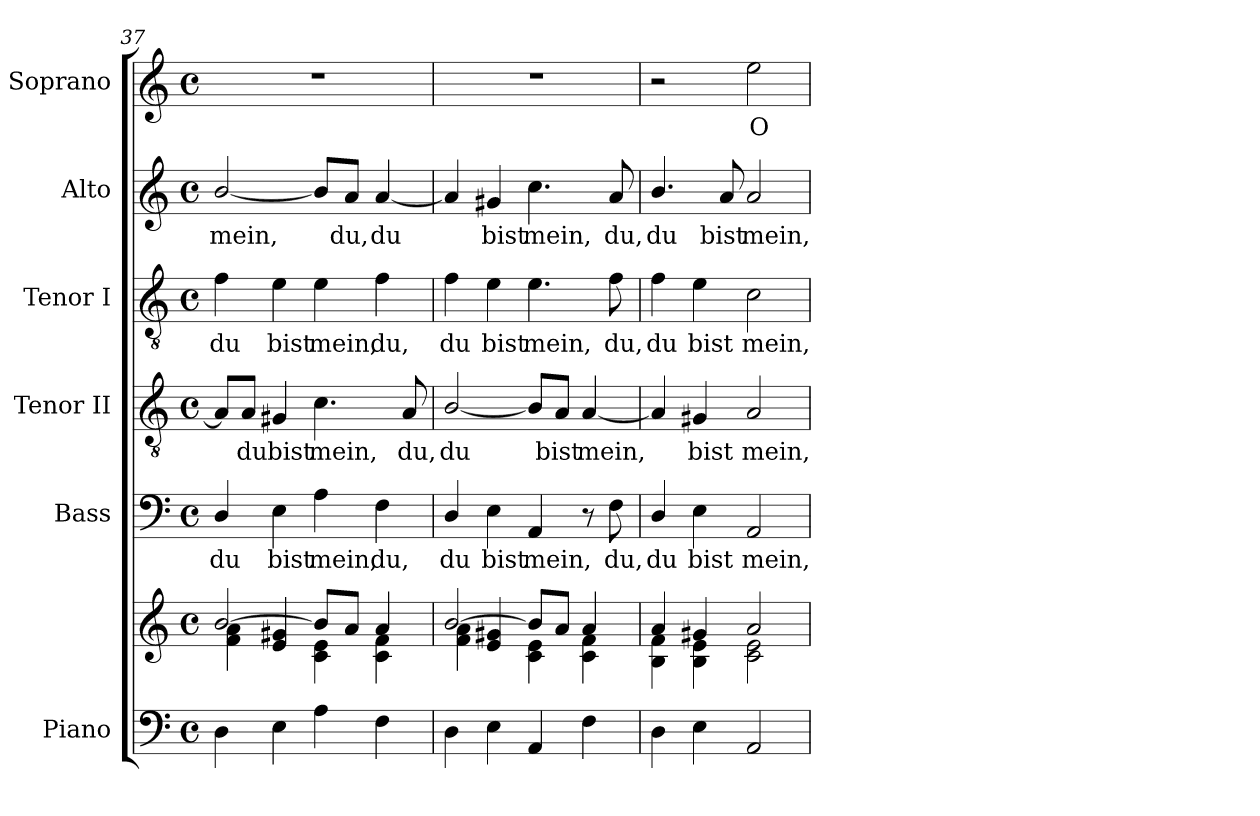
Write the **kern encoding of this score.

**kern	**kern	**kern	**text	**kern	**text	**kern	**text	**kern	**text	**kern	**text
*part6	*part6	*part5	*part5	*part4	*part4	*part3	*part3	*part2	*part2	*part1	*part1
*staff7	*staff6	*staff5	*staff5	*staff4	*staff4	*staff3	*staff3	*staff2	*staff2	*staff1	*staff1
*I"Piano	*	*I"Bass	*	*I"Tenor II	*	*I"Tenor I	*	*I"Alto	*	*I"Soprano	*
*I'Pno.	*	*I'B.	*	*I'T.	*	*I'T.	*	*I'A.	*	*I'S.	*
*clefF4	*clefG2	*clefF4	*	*clefGv2	*	*clefGv2	*	*clefG2	*	*clefG2	*
*	*	*	*	*ITrd7c12	*	*ITrd7c12	*	*	*	*	*
*k[]	*k[]	*k[]	*	*k[]	*	*k[]	*	*k[]	*	*k[]	*
*C:	*C:	*C:	*	*C:	*	*C:	*	*C:	*	*C:	*
*M4/4	*M4/4	*M4/4	*	*M4/4	*	*M4/4	*	*M4/4	*	*M4/4	*
*met(c)	*met(c)	*met(c)	*	*met(c)	*	*met(c)	*	*met(c)	*	*met(c)	*
=37	=37	=37	=37	=37	=37	=37	=37	=37	=37	=37	=37
*	*^	*	*	*	*	*	*	*	*	*	*
!	!	!	!	!LO:LY:b:color=#000000	!	!	!	!	!	!	!	!
!	!	!	!	!	!	!	!	!LO:LY:b:color=#000000	!	!	!	!
!	!	!	!	!	!	!	!	!	!	!LO:LY:b:color=#000000	!	!
4Di\	[2bi/	4fi\ 4ai	4Di/	du	8AAi/L]	.	4Fi\	du	[2bi/	mein,	1r	.
!	!	!	!	!	!	!LO:LY:b:color=#000000	!	!	!	!	!	!
.	.	.	.	.	8AAi/J	du	.	.	.	.	.	.
!	!	!	!	!LO:LY:b:color=#000000	!	!	!	!	!	!	!	!
!	!	!	!	!	!	!LO:LY:b:color=#000000	!	!	!	!	!	!
!	!	!	!	!	!	!	!	!LO:LY:b:color=#000000	!	!	!	!
4Ei\	.	4ei/ 4g#Xi	4Ei\	bist	4GG#Xi/	bist	4Ei\	bist	.	.	.	.
!	!	!	!	!LO:LY:b:color=#000000	!	!	!	!	!	!	!	!
!	!	!	!	!	!	!LO:LY:b:color=#000000	!	!	!	!	!	!
!	!	!	!	!	!	!	!	!LO:LY:b:color=#000000	!	!	!	!
4Ai\	8bi/L]	4ci\ 4ei	4Ai\	mein,	4.Ci\	mein,	4Ei\	mein,	8bi/L]	.	.	.
!	!	!	!	!	!	!	!	!	!	!LO:LY:b:color=#000000	!	!
.	8ai/J	.	.	.	.	.	.	.	8ai/J	du,	.	.
!	!	!	!	!LO:LY:b:color=#000000	!	!	!	!	!	!	!	!
!	!	!	!	!	!	!	!	!LO:LY:b:color=#000000	!	!	!	!
!	!	!	!	!	!	!	!	!	!	!LO:LY:b:color=#000000	!	!
4Fi\	4ai/	4ci\ 4fi	4Fi\	du,	.	.	4Fi\	du,	[4ai/	du	.	.
!	!	!	!	!	!	!LO:LY:b:color=#000000	!	!	!	!	!	!
.	.	.	.	.	8AAi/	du,	.	.	.	.	.	.
!!LO:LB:g=z
=38	=38	=38	=38	=38	=38	=38	=38	=38	=38	=38	=38	=38
!	!	!	!	!LO:LY:b:color=#000000	!	!	!	!	!	!	!	!
!	!	!	!	!	!	!LO:LY:b:color=#000000	!	!	!	!	!	!
!	!	!	!	!	!	!	!	!LO:LY:b:color=#000000	!	!	!	!
4Di\	[2bi/	4fi\ 4ai	4Di/	du	[2BBi/	du	4Fi\	du	4ai/]	.	1r	.
!	!	!	!	!LO:LY:b:color=#000000	!	!	!	!	!	!	!	!
!	!	!	!	!	!	!	!	!LO:LY:b:color=#000000	!	!	!	!
!	!	!	!	!	!	!	!	!	!	!LO:LY:b:color=#000000	!	!
4Ei\	.	4ei/ 4g#Xi	4Ei\	bist	.	.	4Ei\	bist	4g#Xi/	bist	.	.
!	!	!	!	!LO:LY:b:color=#000000	!	!	!	!	!	!	!	!
!	!	!	!	!	!	!	!	!LO:LY:b:color=#000000	!	!	!	!
!	!	!	!	!	!	!	!	!	!	!LO:LY:b:color=#000000	!	!
4AAi/	8bi/L]	4ci\ 4ei	4AAi/	mein,	8BBi/L]	.	4.Ei\	mein,	4.cci\	mein,	.	.
!	!	!	!	!	!	!LO:LY:b:color=#000000	!	!	!	!	!	!
.	8ai/J	.	.	.	8AAi/J	bist	.	.	.	.	.	.
!	!	!	!	!	!	!LO:LY:b:color=#000000	!	!	!	!	!	!
4Fi\	4ai/	4ci\ 4fi	8r	.	[4AAi/	mein,	.	.	.	.	.	.
!	!	!	!	!LO:LY:b:color=#000000	!	!	!	!	!	!	!	!
!	!	!	!	!	!	!	!	!LO:LY:b:color=#000000	!	!	!	!
!	!	!	!	!	!	!	!	!	!	!LO:LY:b:color=#000000	!	!
.	.	.	8Fi\	du,	.	.	8Fi\	du,	8ai/	du,	.	.
=39	=39	=39	=39	=39	=39	=39	=39	=39	=39	=39	=39	=39
!	!	!	!	!LO:LY:b:color=#000000	!	!	!	!	!	!	!	!
!	!	!	!	!	!	!	!	!LO:LY:b:color=#000000	!	!	!	!
!	!	!	!	!	!	!	!	!	!	!LO:LY:b:color=#000000	!	!
4Di\	4ai/	4Bi\ 4fi	4Di/	du	4AAi/]	.	4Fi\	du	4.bi/	du	2r	.
!	!	!	!	!LO:LY:b:color=#000000	!	!	!	!	!	!	!	!
!	!	!	!	!	!	!LO:LY:b:color=#000000	!	!	!	!	!	!
!	!	!	!	!	!	!	!	!LO:LY:b:color=#000000	!	!	!	!
4Ei\	4g#Xi/	4Bi\ 4ei	4Ei\	bist	4GG#Xi/	bist	4Ei\	bist	.	.	.	.
!	!	!	!	!	!	!	!	!	!	!LO:LY:b:color=#000000	!	!
.	.	.	.	.	.	.	.	.	8ai/	bist	.	.
!	!	!	!	!LO:LY:b:color=#000000	!	!	!	!	!	!	!	!
!	!	!	!	!	!	!LO:LY:b:color=#000000	!	!	!	!	!	!
!	!	!	!	!	!	!	!	!LO:LY:b:color=#000000	!	!	!	!
!	!	!	!	!	!	!	!	!	!	!LO:LY:b:color=#000000	!	!
!	!	!	!	!	!	!	!	!	!	!	!	!LO:LY:b:color=#000000
2AAi/	2ai/	2ci\ 2ei	2AAi/	mein,	2AAi/	mein,	2Ci\	mein,	2ai/	mein,	2eei\	O
*	*v	*v	*	*	*	*	*	*	*	*	*	*
=	=	=	=	=	=	=	=	=	=	=	=
*-	*-	*-	*-	*-	*-	*-	*-	*-	*-	*-	*-
